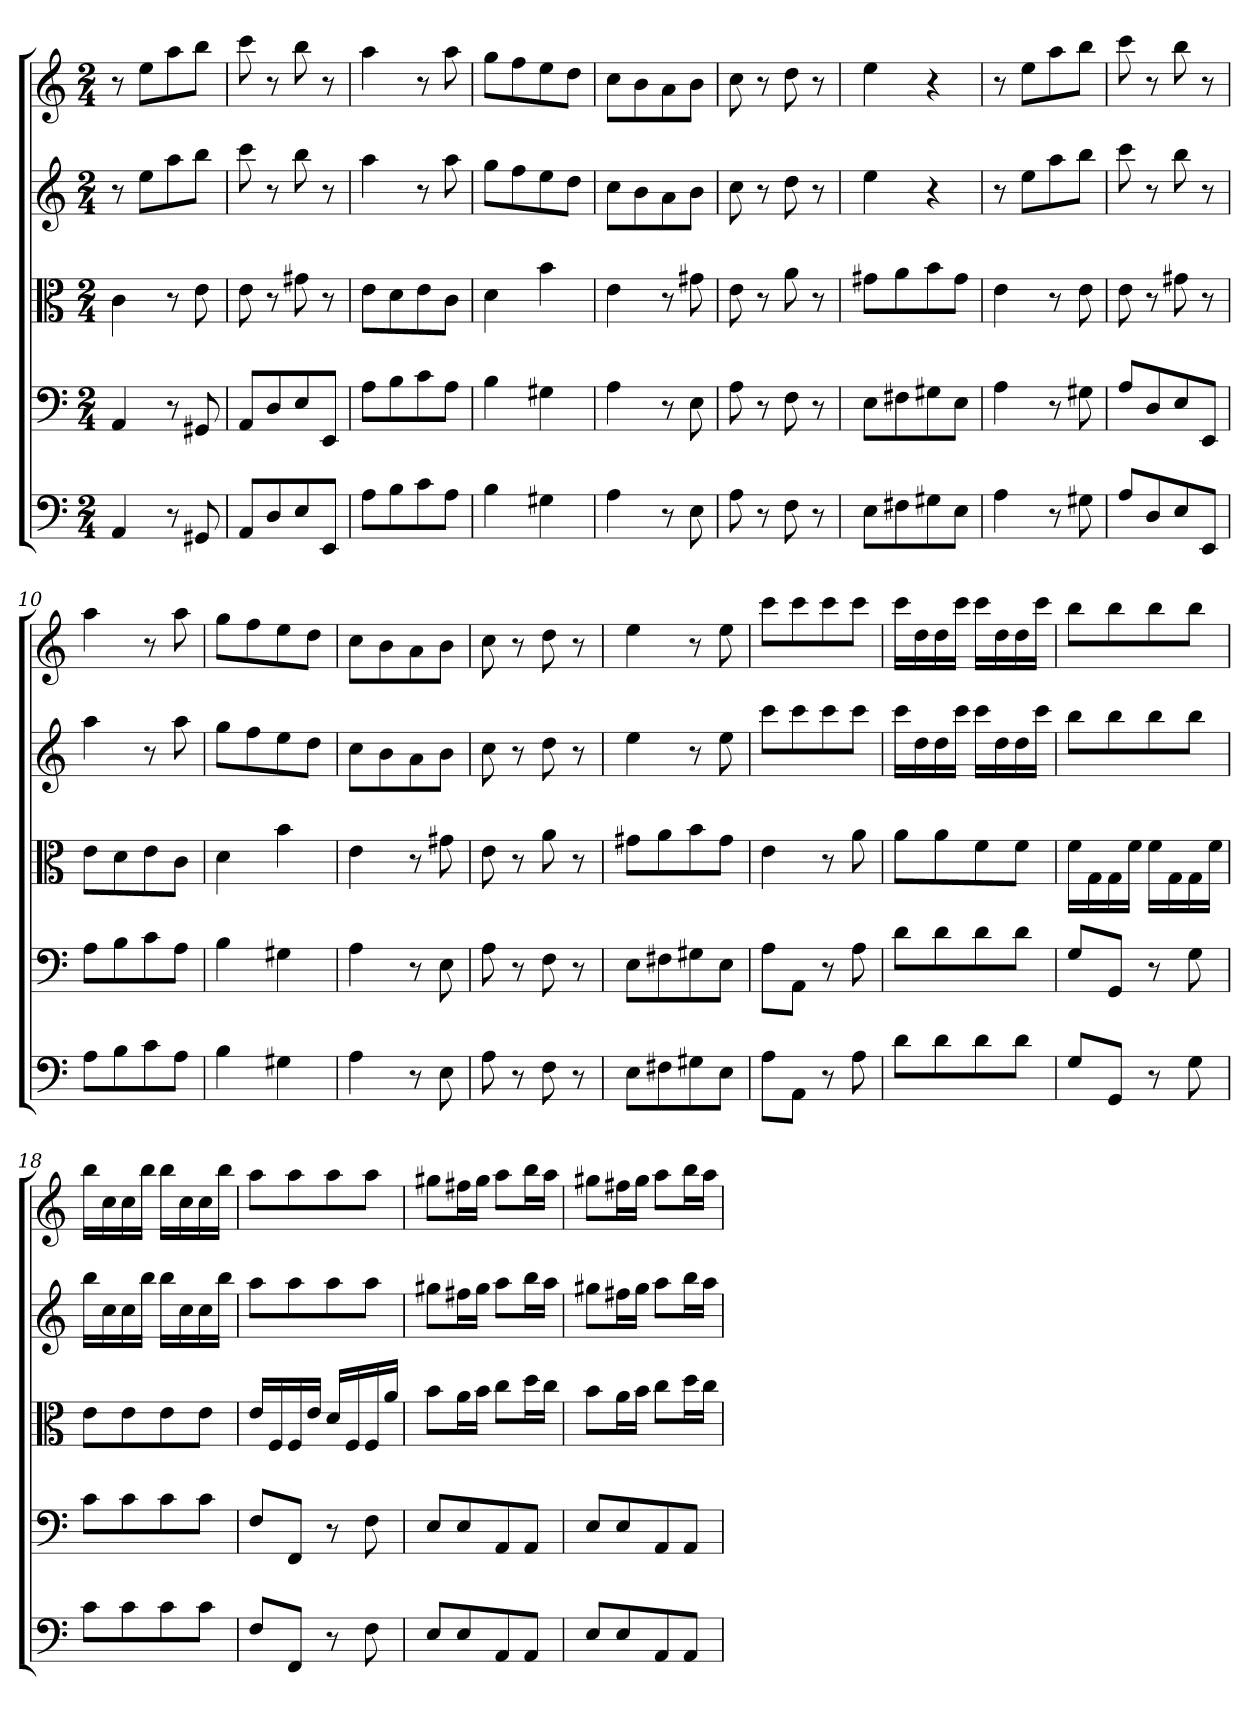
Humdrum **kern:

**kern	**kern	**kern	**kern	**kern
*part5	*part4	*part3	*part2	*part1
*staff5	*staff4	*staff3	*staff2	*staff1
*clefF4	*clefF4	*clefC3	*clefG2	*clefG2
*k[]	*k[]	*k[]	*k[]	*k[]
*a:	*a:	*a:	*a:	*a:
*M2/4	*M2/4	*M2/4	*M2/4	*M2/4
*MM144	*MM144	*MM144	*MM144	*MM144
=1	=1	=1	=1	=1
4AA/	4AA/	4c\	8r	8r
.	.	.	8ee\L	8ee\L
8r	8r	8r	8aa\	8aa\
8GG#X/	8GG#X/	8e\	8bb\J	8bb\J
=2	=2	=2	=2	=2
8AA/L	8AA/L	8e\	8ccc\	8ccc\
8D/	8D/	8r	8r	8r
8E/	8E/	8g#X\	8bb\	8bb\
8EE/J	8EE/J	8r	8r	8r
=3	=3	=3	=3	=3
8A\L	8A\L	8e\L	4aa\	4aa\
8B\	8B\	8d\	.	.
8c\	8c\	8e\	8r	8r
8A\J	8A\J	8c\J	8aa\	8aa\
=4	=4	=4	=4	=4
4B\	4B\	4d\	8gg\L	8gg\L
.	.	.	8ff\	8ff\
4G#X\	4G#X\	4b\	8ee\	8ee\
.	.	.	8dd\J	8dd\J
=5	=5	=5	=5	=5
4A\	4A\	4e\	8cc\L	8cc\L
.	.	.	8b\	8b\
8r	8r	8r	8a\	8a\
8E\	8E\	8g#X\	8b\J	8b\J
=6	=6	=6	=6	=6
8A\	8A\	8e\	8cc\	8cc\
8r	8r	8r	8r	8r
8F\	8F\	8a\	8dd\	8dd\
8r	8r	8r	8r	8r
=7	=7	=7	=7	=7
8E\L	8E\L	8g#X\L	4ee\	4ee\
8F#X\	8F#X\	8a\	.	.
8G#X\	8G#X\	8b\	4r	4r
8E\J	8E\J	8g#\J	.	.
=8	=8	=8	=8	=8
4A\	4A\	4e\	8r	8r
.	.	.	8ee\L	8ee\L
8r	8r	8r	8aa\	8aa\
8G#X\	8G#X\	8e\	8bb\J	8bb\J
=9	=9	=9	=9	=9
8A/L	8A/L	8e\	8ccc\	8ccc\
8D/	8D/	8r	8r	8r
8E/	8E/	8g#X\	8bb\	8bb\
8EE/J	8EE/J	8r	8r	8r
=10	=10	=10	=10	=10
8A\L	8A\L	8e\L	4aa\	4aa\
8B\	8B\	8d\	.	.
8c\	8c\	8e\	8r	8r
8A\J	8A\J	8c\J	8aa\	8aa\
=11	=11	=11	=11	=11
4B\	4B\	4d\	8gg\L	8gg\L
.	.	.	8ff\	8ff\
4G#X\	4G#X\	4b\	8ee\	8ee\
.	.	.	8dd\J	8dd\J
=12	=12	=12	=12	=12
4A\	4A\	4e\	8cc\L	8cc\L
.	.	.	8b\	8b\
8r	8r	8r	8a\	8a\
8E\	8E\	8g#X\	8b\J	8b\J
=13	=13	=13	=13	=13
8A\	8A\	8e\	8cc\	8cc\
8r	8r	8r	8r	8r
8F\	8F\	8a\	8dd\	8dd\
8r	8r	8r	8r	8r
=14	=14	=14	=14	=14
8E\L	8E\L	8g#X\L	4ee\	4ee\
8F#X\	8F#X\	8a\	.	.
8G#X\	8G#X\	8b\	8r	8r
8E\J	8E\J	8g#\J	8ee\	8ee\
=15	=15	=15	=15	=15
8A\L	8A\L	4e\	8ccc\L	8ccc\L
8AA\J	8AA\J	.	8ccc\	8ccc\
8r	8r	8r	8ccc\	8ccc\
8A\	8A\	8a\	8ccc\J	8ccc\J
=16	=16	=16	=16	=16
8d\L	8d\L	8a\L	16ccc\LL	16ccc\LL
.	.	.	16dd\	16dd\
8d\	8d\	8a\	16dd\	16dd\
.	.	.	16ccc\JJ	16ccc\JJ
8d\	8d\	8f\	16ccc\LL	16ccc\LL
.	.	.	16dd\	16dd\
8d\J	8d\J	8f\J	16dd\	16dd\
.	.	.	16ccc\JJ	16ccc\JJ
=17	=17	=17	=17	=17
8G/L	8G/L	16f\LL	8bb\L	8bb\L
.	.	16G\	.	.
8GG/J	8GG/J	16G\	8bb\	8bb\
.	.	16f\JJ	.	.
8r	8r	16f\LL	8bb\	8bb\
.	.	16G\	.	.
8G\	8G\	16G\	8bb\J	8bb\J
.	.	16f\JJ	.	.
=18	=18	=18	=18	=18
8c\L	8c\L	8e\L	16bb\LL	16bb\LL
.	.	.	16cc\	16cc\
8c\	8c\	8e\	16cc\	16cc\
.	.	.	16bb\JJ	16bb\JJ
8c\	8c\	8e\	16bb\LL	16bb\LL
.	.	.	16cc\	16cc\
8c\J	8c\J	8e\J	16cc\	16cc\
.	.	.	16bb\JJ	16bb\JJ
=19	=19	=19	=19	=19
8F/L	8F/L	16e/LL	8aa\L	8aa\L
.	.	16F/	.	.
8FF/J	8FF/J	16F/	8aa\	8aa\
.	.	16e/JJ	.	.
8r	8r	16d/LL	8aa\	8aa\
.	.	16F/	.	.
8F\	8F\	16F/	8aa\J	8aa\J
.	.	16a/JJ	.	.
=20	=20	=20	=20	=20
8E/L	8E/L	8b\L	8gg#X\L	8gg#X\L
8E/	8E/	16a\L	16ff#X\L	16ff#X\L
.	.	16b\JJ	16gg#\JJ	16gg#\JJ
8AA/	8AA/	8cc\L	8aa\L	8aa\L
8AA/J	8AA/J	16dd\L	16bb\L	16bb\L
.	.	16cc\JJ	16aa\JJ	16aa\JJ
=21	=21	=21	=21	=21
8E/L	8E/L	8b\L	8gg#X\L	8gg#X\L
8E/	8E/	16a\L	16ff#X\L	16ff#X\L
.	.	16b\JJ	16gg#\JJ	16gg#\JJ
8AA/	8AA/	8cc\L	8aa\L	8aa\L
8AA/J	8AA/J	16dd\L	16bb\L	16bb\L
.	.	16cc\JJ	16aa\JJ	16aa\JJ
=	=	=	=	=
*-	*-	*-	*-	*-
